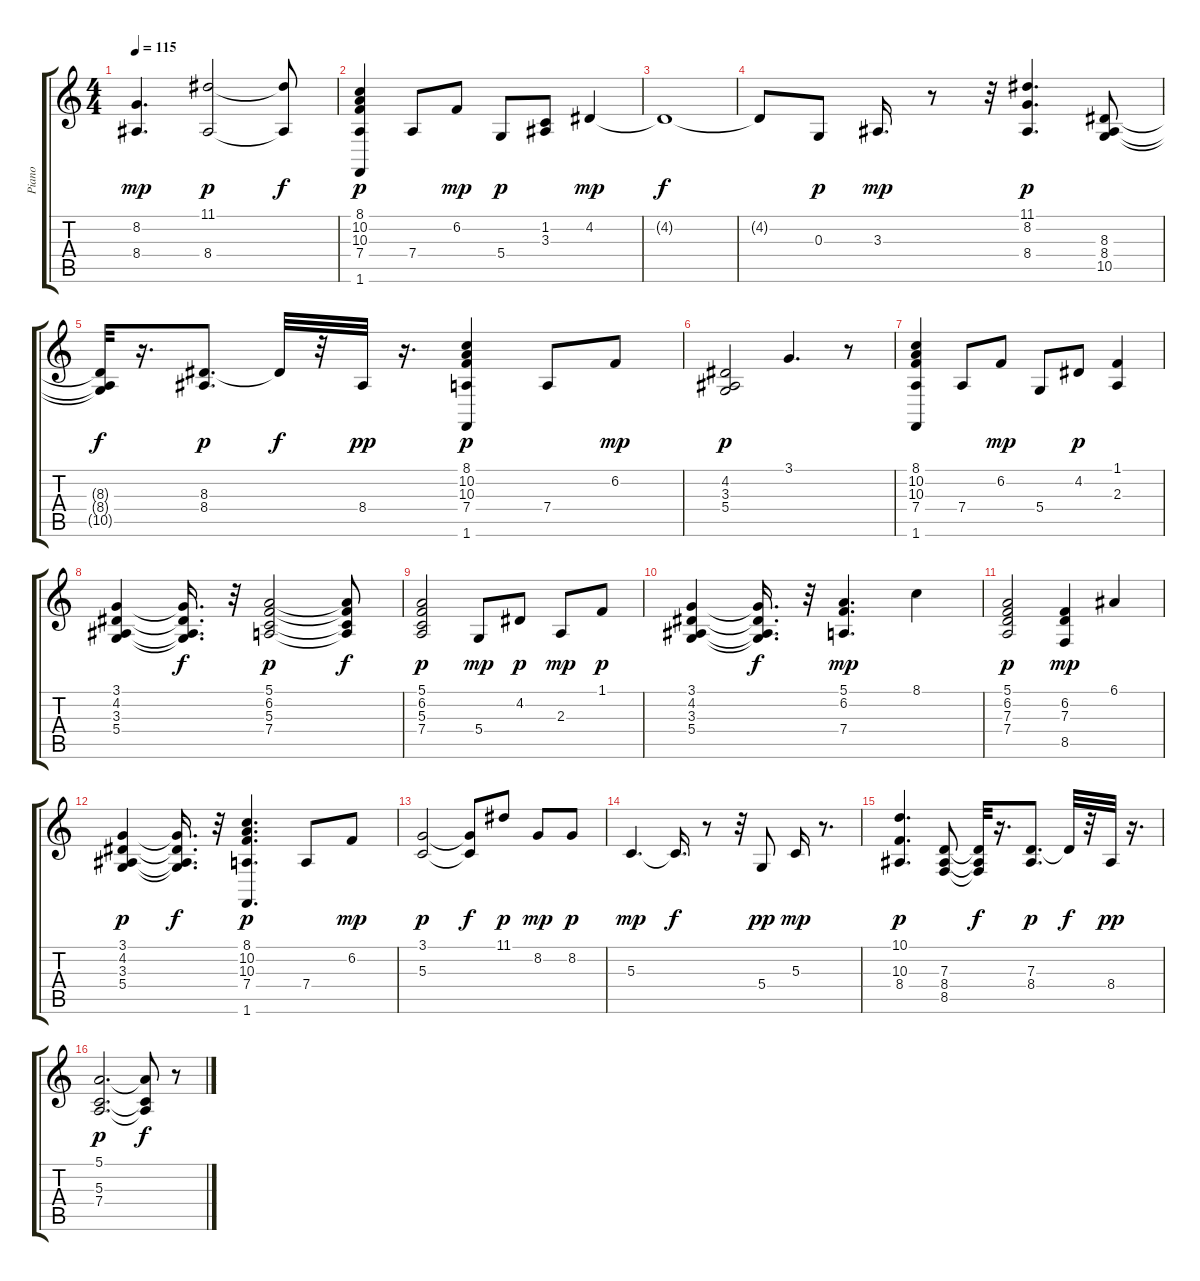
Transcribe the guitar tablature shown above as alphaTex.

\track ("Piano" "Piano") {instrument electricpiano1}
\staff {score tabs}
\tuning (E4 B3 G3 D3 A2 E2) {hide}
\ts (4 4)
\tempo 115
\clef g2
\ks c
(8.2 8.4).4{d dy mp} (11.1 8.4).2{dy p} (11.1{t} 8.4{t}).8{dy f} |
(8.1 10.2 10.3 7.4 1.6).4{dy p} 7.4.8 6.2.8{dy mp} 5.4.8{dy p} (1.2 3.3).8 4.2.4{dy mp} |
4.2{t}.1{dy f} |
4.2{t}.8 0.3.8{dy p} 3.3.16{d dy mp} r.8 r.32 (11.1 8.2 8.4).4{d dy p} (8.3 8.4 10.5).8 |
(8.3{t} 8.4{t} 10.5{t}).32{dy f} r.16{d} (8.3 8.4).8{d dy p} 8.3{t}.32{dy f} r.32 8.4.32{dy pp} r.16{d} (8.1 10.2 10.3 7.4 1.6).4{dy p} 7.4.8 6.2.8{dy mp} |
(4.2 3.3 5.4).2{dy p} 3.1.4{d} r.8 |
(8.1 10.2 10.3 7.4 1.6).4 7.4.8 6.2.8{dy mp} 5.4.8 4.2.8{dy p} (1.1 2.3).4 |
(3.1 4.2 3.3 5.4).4 (3.1{t} 4.2{t} 3.3{t} 5.4{t}).16{d dy f} r.32 (5.1 6.2 5.3 7.4).2{dy p} (5.1{t} 6.2{t} 5.3{t} 7.4{t}).8{dy f} |
(5.1 6.2 5.3 7.4).2{dy p} 5.4.8{dy mp} 4.2.8{dy p} 2.3.8{dy mp} 1.1.8{dy p} |
(3.1 4.2 3.3 5.4).4 (3.1{t} 4.2{t} 3.3{t} 5.4{t}).16{d dy f} r.32 (5.1 6.2 7.4).4{d dy mp} 8.1.4 |
(5.1 6.2 7.3 7.4).2{dy p} (6.2 7.3 8.5).4{dy mp} 6.1.4 |
(3.1 4.2 3.3 5.4).4{dy p} (3.1{t} 4.2{t} 3.3{t} 5.4{t}).16{d dy f} r.32 (8.1 10.2 10.3 7.4 1.6).4{d dy p} 7.4.8 6.2.8{dy mp} |
(3.1 5.3).2{dy p} (3.1{t} 5.3{t}).8{dy f} 11.1.8{dy p} 8.2.8{dy mp} 8.2.8{dy p} |
5.3.4{d dy mp} 5.3{t}.16{d dy f} r.8 r.32 5.4.8{dy pp} 5.3.16{dy mp} r.8{d} |
(10.1 10.3 8.4).4{d dy p} (7.3 8.4 8.5).8 (7.3{t} 8.4{t} 8.5{t}).32{dy f} r.16{d} (7.3 8.4).8{d dy p} 7.3{t}.32{dy f} r.32 8.4.32{dy pp} r.16{d} |
(5.1 5.3 7.4).2{d dy p} (5.1{t} 5.3{t} 7.4{t}).8{dy f} r.8
